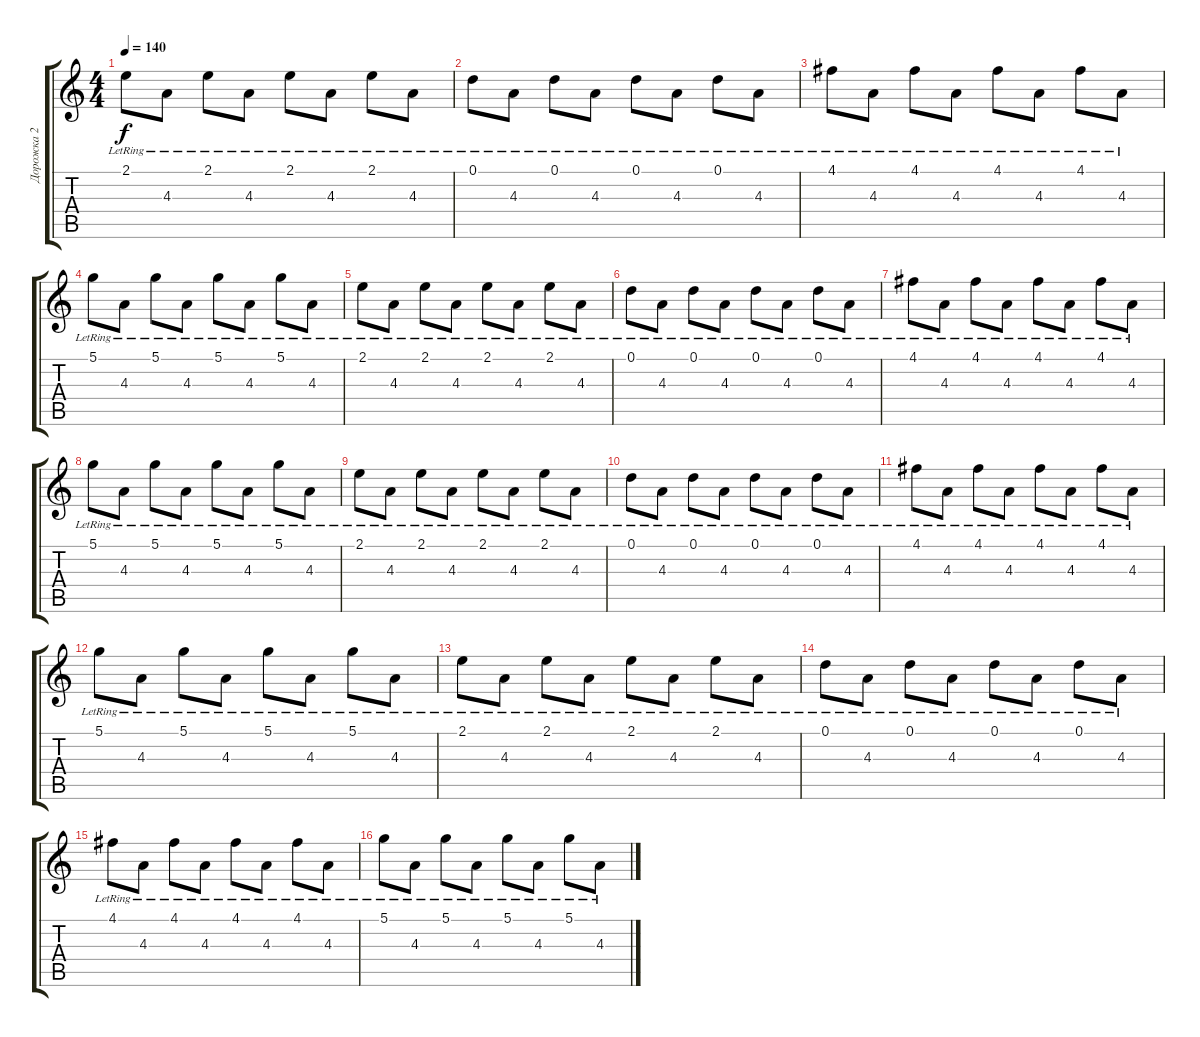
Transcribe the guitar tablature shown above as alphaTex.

\track ("Дорожка 2" "Дорожка 2") {instrument electricguitarclean}
\staff {score tabs}
\tuning (D4 A3 F3 C3 G2 C2) {hide}
\ts (4 4)
\tempo 140
\clef g2
\ks c
2.1{lr}.8{dy f} 4.3{lr}.8 2.1{lr}.8 4.3{lr}.8 2.1{lr}.8 4.3{lr}.8 2.1{lr}.8 4.3{lr}.8 |
0.1{lr}.8 4.3{lr}.8 0.1{lr}.8 4.3{lr}.8 0.1{lr}.8 4.3{lr}.8 0.1{lr}.8 4.3{lr}.8 |
4.1{lr}.8 4.3{lr}.8 4.1{lr}.8 4.3{lr}.8 4.1{lr}.8 4.3{lr}.8 4.1{lr}.8 4.3{lr}.8 |
5.1{lr}.8 4.3{lr}.8 5.1{lr}.8 4.3{lr}.8 5.1{lr}.8 4.3{lr}.8 5.1{lr}.8 4.3{lr}.8 |
2.1{lr}.8 4.3{lr}.8 2.1{lr}.8 4.3{lr}.8 2.1{lr}.8 4.3{lr}.8 2.1{lr}.8 4.3{lr}.8 |
0.1{lr}.8 4.3{lr}.8 0.1{lr}.8 4.3{lr}.8 0.1{lr}.8 4.3{lr}.8 0.1{lr}.8 4.3{lr}.8 |
4.1{lr}.8 4.3{lr}.8 4.1{lr}.8 4.3{lr}.8 4.1{lr}.8 4.3{lr}.8 4.1{lr}.8 4.3{lr}.8 |
5.1{lr}.8 4.3{lr}.8 5.1{lr}.8 4.3{lr}.8 5.1{lr}.8 4.3{lr}.8 5.1{lr}.8 4.3{lr}.8 |
2.1{lr}.8 4.3{lr}.8 2.1{lr}.8 4.3{lr}.8 2.1{lr}.8 4.3{lr}.8 2.1{lr}.8 4.3{lr}.8 |
0.1{lr}.8 4.3{lr}.8 0.1{lr}.8 4.3{lr}.8 0.1{lr}.8 4.3{lr}.8 0.1{lr}.8 4.3{lr}.8 |
4.1{lr}.8 4.3{lr}.8 4.1{lr}.8 4.3{lr}.8 4.1{lr}.8 4.3{lr}.8 4.1{lr}.8 4.3{lr}.8 |
5.1{lr}.8 4.3{lr}.8 5.1{lr}.8 4.3{lr}.8 5.1{lr}.8 4.3{lr}.8 5.1{lr}.8 4.3{lr}.8 |
2.1{lr}.8 4.3{lr}.8 2.1{lr}.8 4.3{lr}.8 2.1{lr}.8 4.3{lr}.8 2.1{lr}.8 4.3{lr}.8 |
0.1{lr}.8 4.3{lr}.8 0.1{lr}.8 4.3{lr}.8 0.1{lr}.8 4.3{lr}.8 0.1{lr}.8 4.3{lr}.8 |
4.1{lr}.8 4.3{lr}.8 4.1{lr}.8 4.3{lr}.8 4.1{lr}.8 4.3{lr}.8 4.1{lr}.8 4.3{lr}.8 |
5.1{lr}.8 4.3{lr}.8 5.1{lr}.8 4.3{lr}.8 5.1{lr}.8 4.3{lr}.8 5.1{lr}.8 4.3{lr}.8
